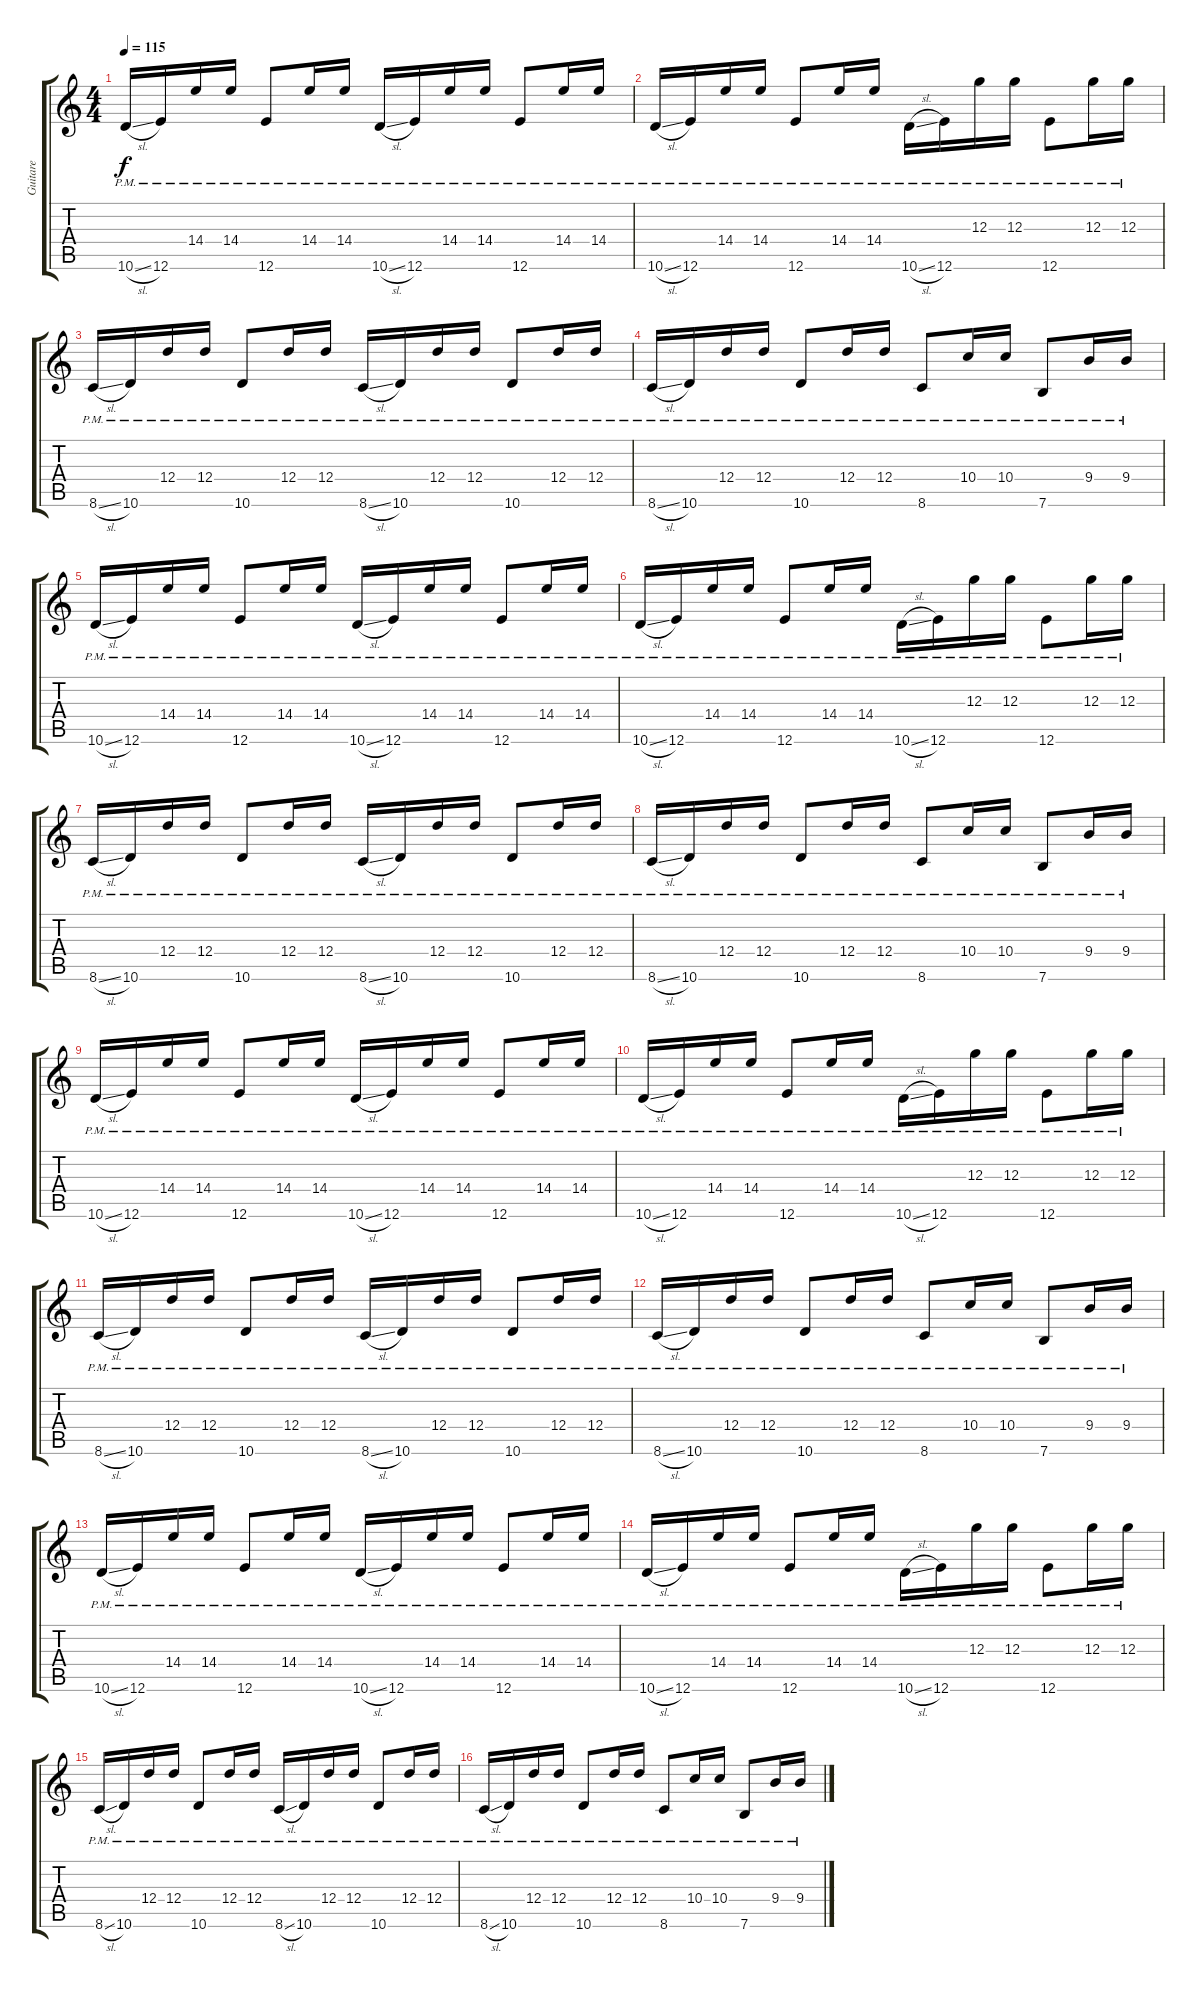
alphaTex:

\track ("Guitare" "Guitare") {instrument distortionguitar}
\staff {score tabs}
\tuning (E4 B3 G3 D3 A2 E2) {hide}
\ts (4 4)
\tempo 115
\clef g2
\ks c
10.6{sl pm}.16{dy f} 12.6{pm}.16 14.4{pm}.16 14.4{pm}.16 12.6{pm}.8 14.4{pm}.16 14.4{pm}.16 10.6{sl pm}.16 12.6{pm}.16 14.4{pm}.16 14.4{pm}.16 12.6{pm}.8 14.4{pm}.16 14.4{pm}.16 |
10.6{sl pm}.16 12.6{pm}.16 14.4{pm}.16 14.4{pm}.16 12.6{pm}.8 14.4{pm}.16 14.4{pm}.16 10.6{sl pm}.16 12.6{pm}.16 12.3{pm}.16 12.3{pm}.16 12.6{pm}.8 12.3{pm}.16 12.3{pm}.16 |
8.6{sl pm}.16 10.6{pm}.16 12.4{pm}.16 12.4{pm}.16 10.6{pm}.8 12.4{pm}.16 12.4{pm}.16 8.6{sl pm}.16 10.6{pm}.16 12.4{pm}.16 12.4{pm}.16 10.6{pm}.8 12.4{pm}.16 12.4{pm}.16 |
8.6{sl pm}.16 10.6{pm}.16 12.4{pm}.16 12.4{pm}.16 10.6{pm}.8 12.4{pm}.16 12.4{pm}.16 8.6{pm}.8 10.4{pm}.16 10.4{pm}.16 7.6{pm}.8 9.4{pm}.16 9.4{pm}.16 |
10.6{sl pm}.16 12.6{pm}.16 14.4{pm}.16 14.4{pm}.16 12.6{pm}.8 14.4{pm}.16 14.4{pm}.16 10.6{sl pm}.16 12.6{pm}.16 14.4{pm}.16 14.4{pm}.16 12.6{pm}.8 14.4{pm}.16 14.4{pm}.16 |
10.6{sl pm}.16 12.6{pm}.16 14.4{pm}.16 14.4{pm}.16 12.6{pm}.8 14.4{pm}.16 14.4{pm}.16 10.6{sl pm}.16 12.6{pm}.16 12.3{pm}.16 12.3{pm}.16 12.6{pm}.8 12.3{pm}.16 12.3{pm}.16 |
8.6{sl pm}.16 10.6{pm}.16 12.4{pm}.16 12.4{pm}.16 10.6{pm}.8 12.4{pm}.16 12.4{pm}.16 8.6{sl pm}.16 10.6{pm}.16 12.4{pm}.16 12.4{pm}.16 10.6{pm}.8 12.4{pm}.16 12.4{pm}.16 |
8.6{sl pm}.16 10.6{pm}.16 12.4{pm}.16 12.4{pm}.16 10.6{pm}.8 12.4{pm}.16 12.4{pm}.16 8.6{pm}.8 10.4{pm}.16 10.4{pm}.16 7.6{pm}.8 9.4{pm}.16 9.4{pm}.16 |
10.6{sl pm}.16 12.6{pm}.16 14.4{pm}.16 14.4{pm}.16 12.6{pm}.8 14.4{pm}.16 14.4{pm}.16 10.6{sl pm}.16 12.6{pm}.16 14.4{pm}.16 14.4{pm}.16 12.6{pm}.8 14.4{pm}.16 14.4{pm}.16 |
10.6{sl pm}.16 12.6{pm}.16 14.4{pm}.16 14.4{pm}.16 12.6{pm}.8 14.4{pm}.16 14.4{pm}.16 10.6{sl pm}.16 12.6{pm}.16 12.3{pm}.16 12.3{pm}.16 12.6{pm}.8 12.3{pm}.16 12.3{pm}.16 |
8.6{sl pm}.16 10.6{pm}.16 12.4{pm}.16 12.4{pm}.16 10.6{pm}.8 12.4{pm}.16 12.4{pm}.16 8.6{sl pm}.16 10.6{pm}.16 12.4{pm}.16 12.4{pm}.16 10.6{pm}.8 12.4{pm}.16 12.4{pm}.16 |
8.6{sl pm}.16 10.6{pm}.16 12.4{pm}.16 12.4{pm}.16 10.6{pm}.8 12.4{pm}.16 12.4{pm}.16 8.6{pm}.8 10.4{pm}.16 10.4{pm}.16 7.6{pm}.8 9.4{pm}.16 9.4{pm}.16 |
10.6{sl pm}.16 12.6{pm}.16 14.4{pm}.16 14.4{pm}.16 12.6{pm}.8 14.4{pm}.16 14.4{pm}.16 10.6{sl pm}.16 12.6{pm}.16 14.4{pm}.16 14.4{pm}.16 12.6{pm}.8 14.4{pm}.16 14.4{pm}.16 |
10.6{sl pm}.16 12.6{pm}.16 14.4{pm}.16 14.4{pm}.16 12.6{pm}.8 14.4{pm}.16 14.4{pm}.16 10.6{sl pm}.16 12.6{pm}.16 12.3{pm}.16 12.3{pm}.16 12.6{pm}.8 12.3{pm}.16 12.3{pm}.16 |
8.6{sl pm}.16 10.6{pm}.16 12.4{pm}.16 12.4{pm}.16 10.6{pm}.8 12.4{pm}.16 12.4{pm}.16 8.6{sl pm}.16 10.6{pm}.16 12.4{pm}.16 12.4{pm}.16 10.6{pm}.8 12.4{pm}.16 12.4{pm}.16 |
8.6{sl pm}.16 10.6{pm}.16 12.4{pm}.16 12.4{pm}.16 10.6{pm}.8 12.4{pm}.16 12.4{pm}.16 8.6{pm}.8 10.4{pm}.16 10.4{pm}.16 7.6{pm}.8 9.4{pm}.16 9.4{pm}.16
